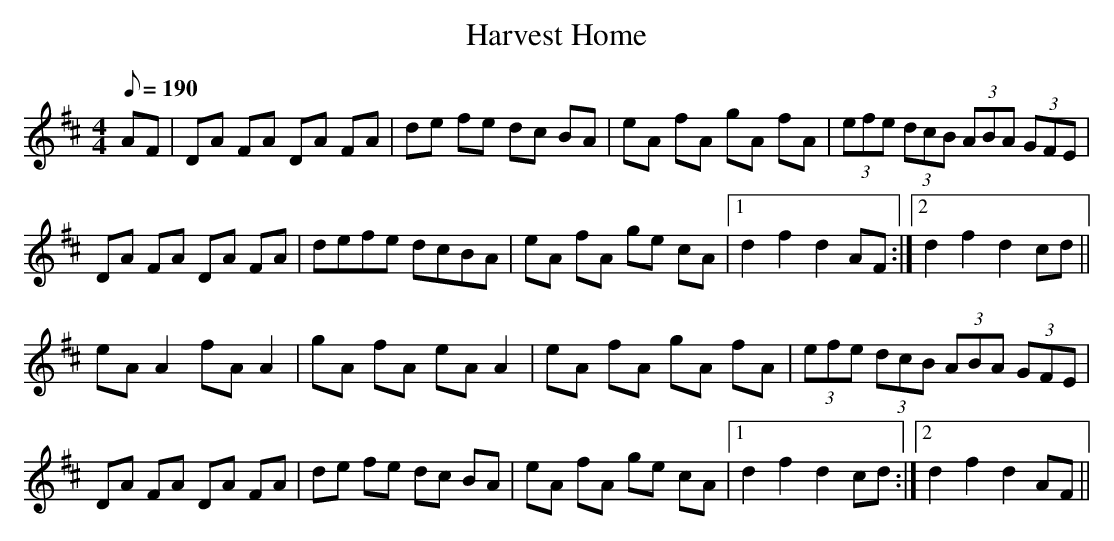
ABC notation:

X:1
T:Harvest Home
M:4/4
Q:190
L:1/8
K:D
AF|DA FA DA FA|de fe dc BA|eA fA gA fA|(3efe (3dcB (3ABA (3GFE|
DA FA DA FA|defe dcBA|eA fA ge cA|1 d2 f2 d2 AF:|2 d2 f2 d2 cd||
eA A2 fA A2|gA fA eA A2|eA fA gA fA|(3efe (3dcB (3ABA (3GFE|
DA FA DA FA|de fe dc BA|eA fA ge cA|1 d2 f2 d2 cd:|2 d2 f2 d2 AF||
